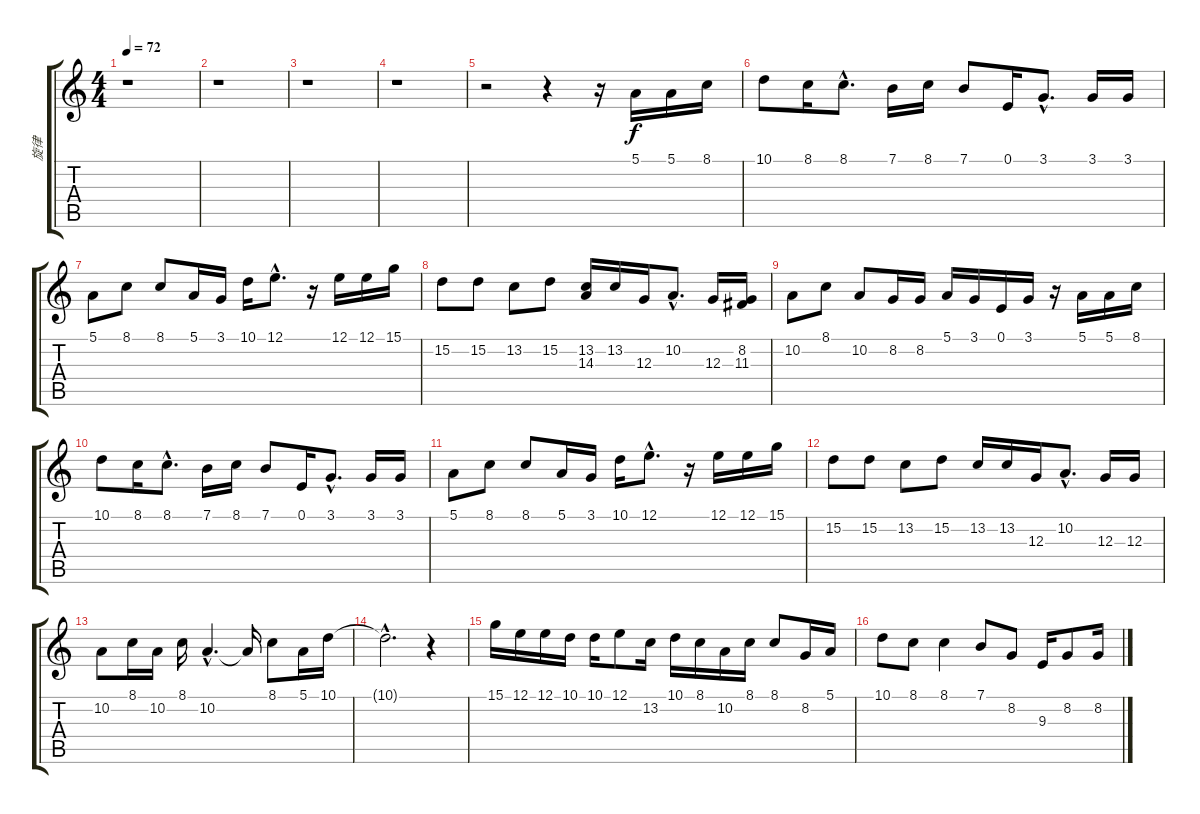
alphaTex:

\track ("旋律" "旋律") {instrument whistle}
\staff {score tabs}
\tuning (E4 B3 G3 D3 A2 E2) {hide}
\ts (4 4)
\tempo 72
\clef g2
\ks c
r.1{dy f} |
r.1 |
r.1 |
r.1 |
r.2 r.4 r.16 5.1.16 5.1.16 8.1.16 |
10.1.8 8.1.16 8.1{hac}.8{d} 7.1.16 8.1.16 7.1.8 0.1.16 3.1{hac}.8{d} 3.1.16 3.1.16 |
5.1.8 8.1.8 8.1.8 5.1.16 3.1.16 10.1.16 12.1{hac}.8{d} r.16 12.1.16 12.1.16 15.1.16 |
15.2.8 15.2.8 13.2.8 15.2.8 (13.2 14.3).16 13.2.16 12.3.16 10.2{hac}.8{d} 12.3.16 (8.2 11.3).16 |
10.2.8 8.1.8 10.2.8 8.2.16 8.2.16 5.1.16 3.1.16 0.1.16 3.1.16 r.16 5.1.16 5.1.16 8.1.16 |
10.1.8 8.1.16 8.1{hac}.8{d} 7.1.16 8.1.16 7.1.8 0.1.16 3.1{hac}.8{d} 3.1.16 3.1.16 |
5.1.8 8.1.8 8.1.8 5.1.16 3.1.16 10.1.16 12.1{hac}.8{d} r.16 12.1.16 12.1.16 15.1.16 |
15.2.8 15.2.8 13.2.8 15.2.8 13.2.16 13.2.16 12.3.16 10.2{hac}.8{d} 12.3.16 12.3.16 |
10.2.8 8.1.16 10.2.16 8.1.16 10.2{hac}.4{d} 10.2{t}.16 8.1.8 5.1.16 10.1.16 |
10.1{hac t}.2{d} r.4 |
15.1.16 12.1.16 12.1.16 10.1.16 10.1.16 12.1.8 13.2.16 10.1.16 8.1.16 10.2.16 8.1.16 8.1.8 8.2.16 5.1.16 |
10.1.8 8.1.8 8.1.4 7.1.8 8.2.8 9.3.16 8.2.8 8.2.16
